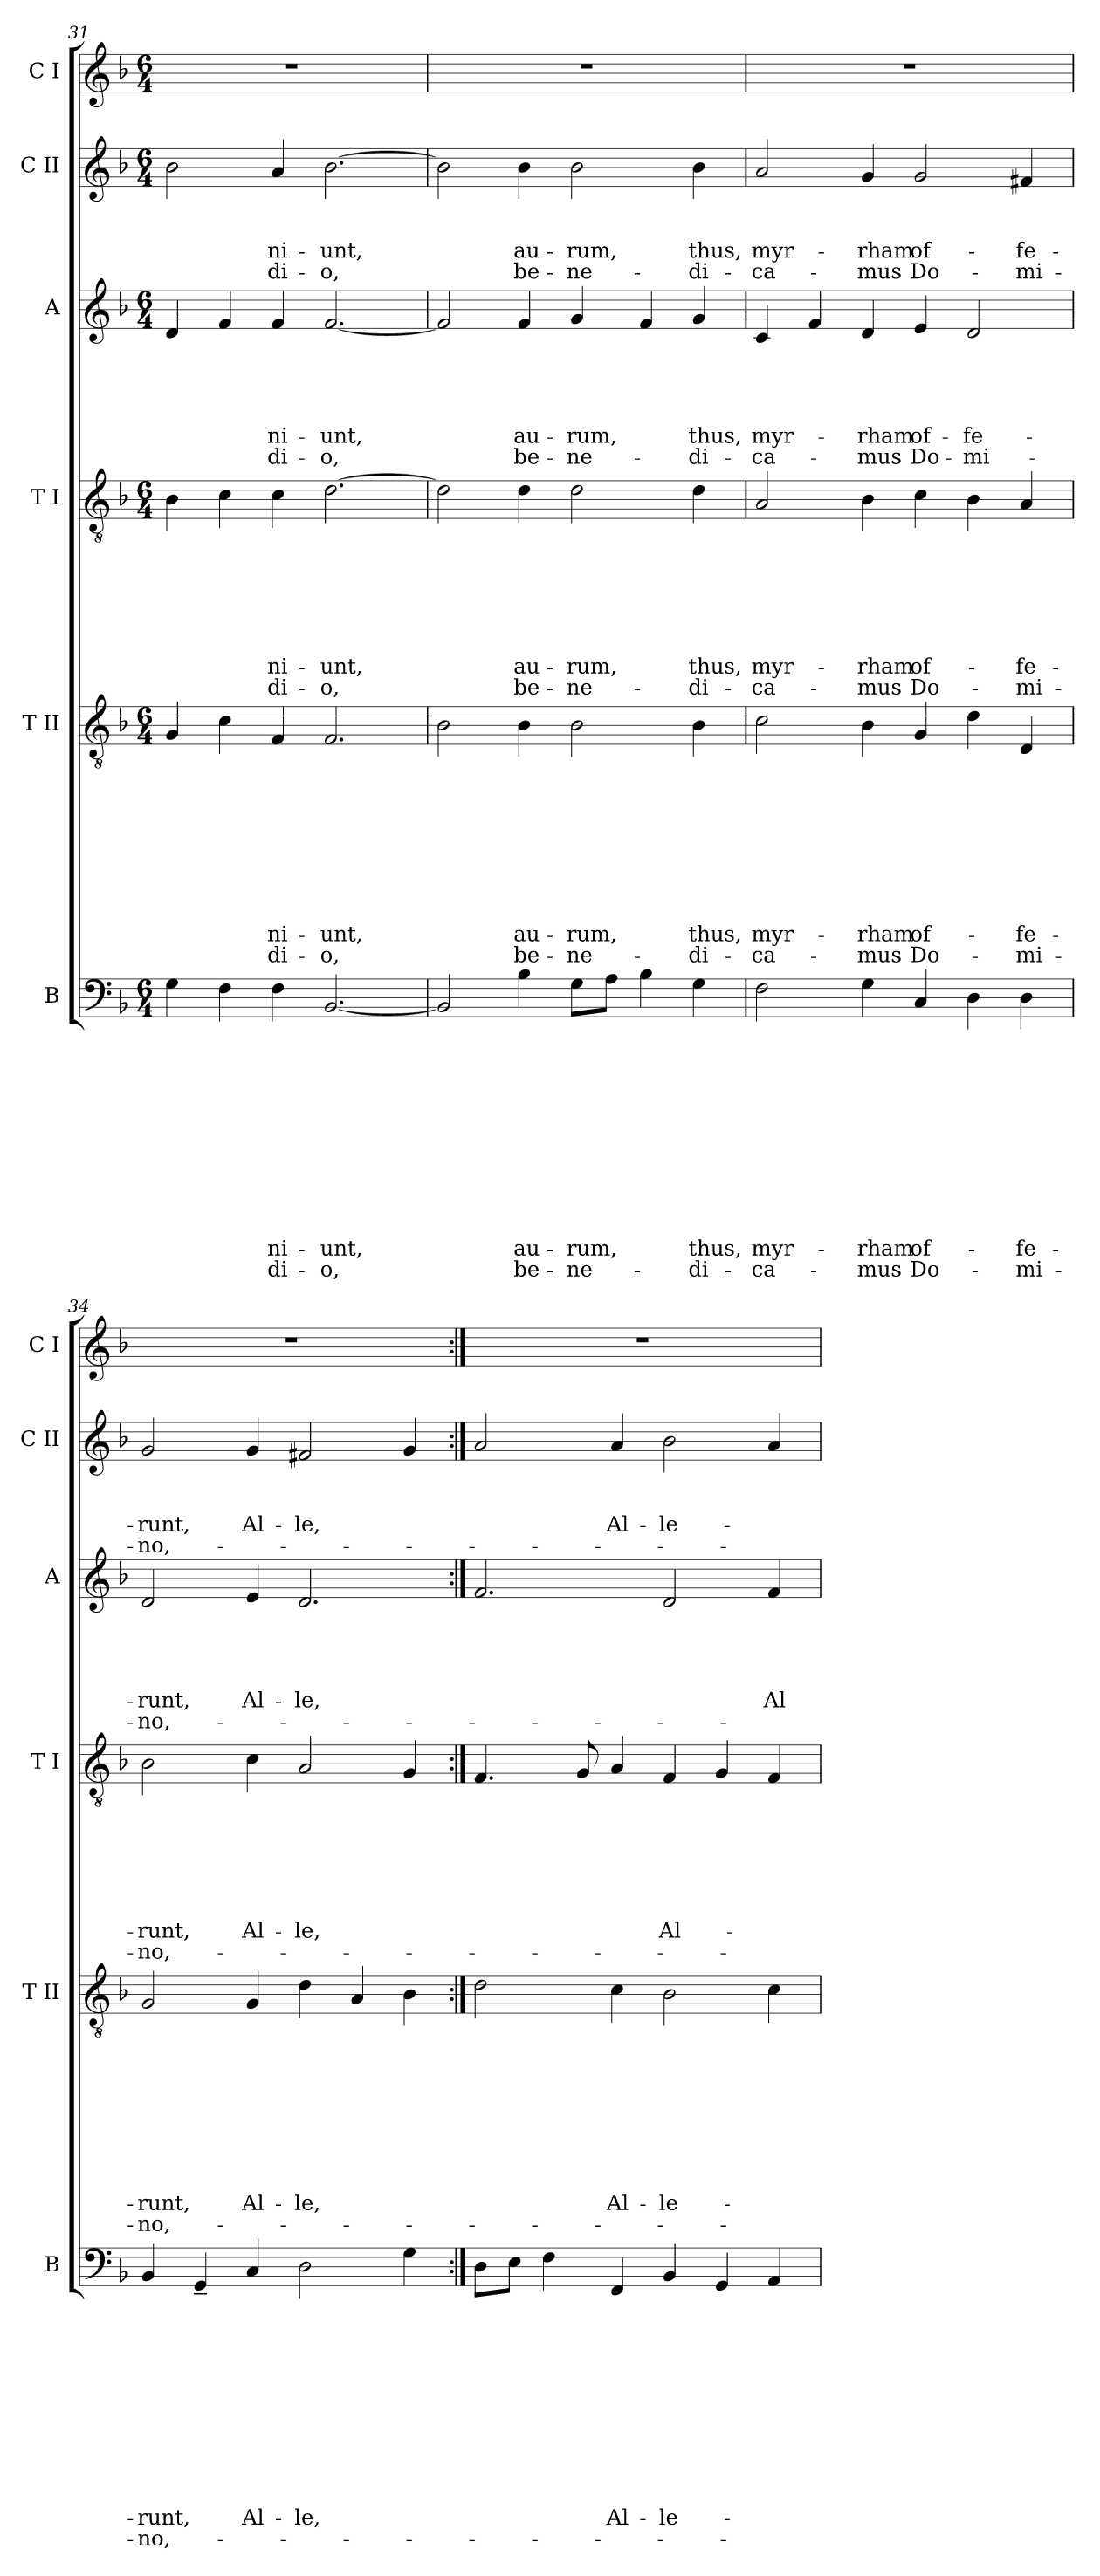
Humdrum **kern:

**kern	**text	**text	**text	**text	**text	**text	**text	**text	**text	**text	**text	**text	**kern	**text	**text	**text	**text	**text	**text	**text	**text	**text	**text	**kern	**text	**text	**text	**text	**text	**text	**text	**text	**kern	**text	**text	**text	**text	**text	**text	**kern	**text	**text	**text	**text	**kern
*part6	*part6	*part6	*part6	*part6	*part6	*part6	*part6	*part6	*part6	*part6	*part6	*part6	*part5	*part5	*part5	*part5	*part5	*part5	*part5	*part5	*part5	*part5	*part5	*part4	*part4	*part4	*part4	*part4	*part4	*part4	*part4	*part4	*part3	*part3	*part3	*part3	*part3	*part3	*part3	*part2	*part2	*part2	*part2	*part2	*part1
*staff6	*staff6	*staff6	*staff6	*staff6	*staff6	*staff6	*staff6	*staff6	*staff6	*staff6	*staff6	*staff6	*staff5	*staff5	*staff5	*staff5	*staff5	*staff5	*staff5	*staff5	*staff5	*staff5	*staff5	*staff4	*staff4	*staff4	*staff4	*staff4	*staff4	*staff4	*staff4	*staff4	*staff3	*staff3	*staff3	*staff3	*staff3	*staff3	*staff3	*staff2	*staff2	*staff2	*staff2	*staff2	*staff1
*I"B	*	*	*	*	*	*	*	*	*	*	*	*	*I"T II	*	*	*	*	*	*	*	*	*	*	*I"T I	*	*	*	*	*	*	*	*	*I"A	*	*	*	*	*	*	*I"C II	*	*	*	*	*I"C I
*I'B	*	*	*	*	*	*	*	*	*	*	*	*	*I'T II	*	*	*	*	*	*	*	*	*	*	*I'T I	*	*	*	*	*	*	*	*	*I'A	*	*	*	*	*	*	*I'C II	*	*	*	*	*I'C I
!!LO:PB:g=z
*clefF4	*	*	*	*	*	*	*	*	*	*	*	*	*clefGv2	*	*	*	*	*	*	*	*	*	*	*clefGv2	*	*	*	*	*	*	*	*	*clefG2	*	*	*	*	*	*	*clefG2	*	*	*	*	*clefG2
*k[b-]	*	*	*	*	*	*	*	*	*	*	*	*	*k[b-]	*	*	*	*	*	*	*	*	*	*	*k[b-]	*	*	*	*	*	*	*	*	*k[b-]	*	*	*	*	*	*	*k[b-]	*	*	*	*	*k[b-]
*F:	*	*	*	*	*	*	*	*	*	*	*	*	*F:	*	*	*	*	*	*	*	*	*	*	*F:	*	*	*	*	*	*	*	*	*F:	*	*	*	*	*	*	*F:	*	*	*	*	*F:
*M6/4	*	*	*	*	*	*	*	*	*	*	*	*	*M6/4	*	*	*	*	*	*	*	*	*	*	*M6/4	*	*	*	*	*	*	*	*	*M6/4	*	*	*	*	*	*	*M6/4	*	*	*	*	*M6/4
=31	=31	=31	=31	=31	=31	=31	=31	=31	=31	=31	=31	=31	=31	=31	=31	=31	=31	=31	=31	=31	=31	=31	=31	=31	=31	=31	=31	=31	=31	=31	=31	=31	=31	=31	=31	=31	=31	=31	=31	=31	=31	=31	=31	=31	=31
4G\	.	.	.	.	.	.	.	.	.	.	.	.	4G/	.	.	.	.	.	.	.	.	.	.	4B-\	.	.	.	.	.	.	.	.	4d/	.	.	.	.	.	.	2b-\	.	.	.	.	1.r
4F\	.	.	.	.	.	.	.	.	.	.	.	.	4c\	.	.	.	.	.	.	.	.	.	.	4c\	.	.	.	.	.	.	.	.	4f/	.	.	.	.	.	.	.	.	.	.	.	.
!	!	!	!	!	!	!	!	!	!	!	!LO:LY:b	!LO:LY:b	!	!	!	!	!	!	!	!	!	!LO:LY:b	!LO:LY:b	!	!	!	!	!	!	!	!LO:LY:b	!LO:LY:b	!	!	!	!	!	!LO:LY:b	!LO:LY:b	!	!	!	!LO:LY:b	!LO:LY:b	!
4F\	.	.	.	.	.	.	.	.	.	.	-ni-	-di-	4F/	.	.	.	.	.	.	.	.	-ni-	-di-	4c\	.	.	.	.	.	.	-ni-	-di-	4f/	.	.	.	.	-ni-	-di-	4a/	.	.	-ni-	-di-	.
!	!	!	!	!	!	!	!	!	!	!	!LO:LY:b	!LO:LY:b	!	!	!	!	!	!	!	!	!	!LO:LY:b	!LO:LY:b	!	!	!	!	!	!	!	!LO:LY:b	!LO:LY:b	!	!	!	!	!	!LO:LY:b	!LO:LY:b	!	!	!	!LO:LY:b	!LO:LY:b	!
[<2.BB-/	.	.	.	.	.	.	.	.	.	.	-unt,	-o,	2.F/	.	.	.	.	.	.	.	.	-unt,	-o,	[>2.d\	.	.	.	.	.	.	-unt,	-o,	[<2.f/	.	.	.	.	-unt,	-o,	[>2.b-\	.	.	-unt,	-o,	.
=32	=32	=32	=32	=32	=32	=32	=32	=32	=32	=32	=32	=32	=32	=32	=32	=32	=32	=32	=32	=32	=32	=32	=32	=32	=32	=32	=32	=32	=32	=32	=32	=32	=32	=32	=32	=32	=32	=32	=32	=32	=32	=32	=32	=32	=32
2BB-/]	.	.	.	.	.	.	.	.	.	.	.	.	2B-\	.	.	.	.	.	.	.	.	.	.	2d\]	.	.	.	.	.	.	.	.	2f/]	.	.	.	.	.	.	2b-\]	.	.	.	.	1.r
!	!	!	!	!	!	!	!	!	!	!	!LO:LY:b	!LO:LY:b	!	!	!	!	!	!	!	!	!	!LO:LY:b	!LO:LY:b	!	!	!	!	!	!	!	!LO:LY:b	!LO:LY:b	!	!	!	!	!	!LO:LY:b	!LO:LY:b	!	!	!	!LO:LY:b	!LO:LY:b	!
4B-\	.	.	.	.	.	.	.	.	.	.	au-	be-	4B-\	.	.	.	.	.	.	.	.	au-	be-	4d\	.	.	.	.	.	.	au-	be-	4f/	.	.	.	.	au-	be-	4b-\	.	.	au-	be-	.
!	!	!	!	!	!	!	!	!	!	!	!LO:LY:b	!LO:LY:b	!	!	!	!	!	!	!	!	!	!LO:LY:b	!LO:LY:b	!	!	!	!	!	!	!	!LO:LY:b	!LO:LY:b	!	!	!	!	!	!LO:LY:b	!LO:LY:b	!	!	!	!LO:LY:b	!LO:LY:b	!
8G\L	.	.	.	.	.	.	.	.	.	.	-rum,	-ne-	2B-\	.	.	.	.	.	.	.	.	-rum,	-ne-	2d\	.	.	.	.	.	.	-rum,	-ne-	4g/	.	.	.	.	-rum,	-ne-	2b-\	.	.	-rum,	-ne-	.
8A\J	.	.	.	.	.	.	.	.	.	.	.	.	.	.	.	.	.	.	.	.	.	.	.	.	.	.	.	.	.	.	.	.	.	.	.	.	.	.	.	.	.	.	.	.	.
4B-\	.	.	.	.	.	.	.	.	.	.	.	.	.	.	.	.	.	.	.	.	.	.	.	.	.	.	.	.	.	.	.	.	4f/	.	.	.	.	.	.	.	.	.	.	.	.
!	!	!	!	!	!	!	!	!	!	!	!LO:LY:b	!LO:LY:b	!	!	!	!	!	!	!	!	!	!LO:LY:b	!LO:LY:b	!	!	!	!	!	!	!	!LO:LY:b	!LO:LY:b	!	!	!	!	!	!LO:LY:b	!LO:LY:b	!	!	!	!LO:LY:b	!LO:LY:b	!
4G\	.	.	.	.	.	.	.	.	.	.	thus,	-di-	4B-\	.	.	.	.	.	.	.	.	thus,	-di-	4d\	.	.	.	.	.	.	thus,	-di-	4g/	.	.	.	.	thus,	-di-	4b-\	.	.	thus,	-di-	.
=33	=33	=33	=33	=33	=33	=33	=33	=33	=33	=33	=33	=33	=33	=33	=33	=33	=33	=33	=33	=33	=33	=33	=33	=33	=33	=33	=33	=33	=33	=33	=33	=33	=33	=33	=33	=33	=33	=33	=33	=33	=33	=33	=33	=33	=33
!	!	!	!	!	!	!	!	!	!	!	!LO:LY:b	!LO:LY:b	!	!	!	!	!	!	!	!	!	!LO:LY:b	!LO:LY:b	!	!	!	!	!	!	!	!LO:LY:b	!LO:LY:b	!	!	!	!	!	!LO:LY:b	!LO:LY:b	!	!	!	!LO:LY:b	!LO:LY:b	!
2F\	.	.	.	.	.	.	.	.	.	.	myr-	-ca-	2c\	.	.	.	.	.	.	.	.	myr-	-ca-	2A/	.	.	.	.	.	.	myr-	-ca-	4c/	.	.	.	.	myr-	-ca-	2a/	.	.	myr-	-ca-	1.r
.	.	.	.	.	.	.	.	.	.	.	.	.	.	.	.	.	.	.	.	.	.	.	.	.	.	.	.	.	.	.	.	.	4f/	.	.	.	.	.	.	.	.	.	.	.	.
!	!	!	!	!	!	!	!	!	!	!	!LO:LY:b	!LO:LY:b	!	!	!	!	!	!	!	!	!	!LO:LY:b	!LO:LY:b	!	!	!	!	!	!	!	!LO:LY:b	!LO:LY:b	!	!	!	!	!	!LO:LY:b	!LO:LY:b	!	!	!	!LO:LY:b	!LO:LY:b	!
4G\	.	.	.	.	.	.	.	.	.	.	-rham	-mus	4B-\	.	.	.	.	.	.	.	.	-rham	-mus	4B-\	.	.	.	.	.	.	-rham	-mus	4d/	.	.	.	.	-rham	-mus	4g/	.	.	-rham	-mus	.
!	!	!	!	!	!	!	!	!	!	!	!LO:LY:b	!LO:LY:b	!	!	!	!	!	!	!	!	!	!LO:LY:b	!LO:LY:b	!	!	!	!	!	!	!	!LO:LY:b	!LO:LY:b	!	!	!	!	!	!LO:LY:b	!LO:LY:b	!	!	!	!LO:LY:b	!LO:LY:b	!
4C/	.	.	.	.	.	.	.	.	.	.	of-	Do-	4G/	.	.	.	.	.	.	.	.	of-	Do-	4c\	.	.	.	.	.	.	of-	Do-	4e/	.	.	.	.	of-	Do-	2g/	.	.	of-	Do-	.
!	!	!	!	!	!	!	!	!	!	!	!	!	!	!	!	!	!	!	!	!	!	!	!	!	!	!	!	!	!	!	!	!	!	!	!	!	!	!LO:LY:b	!LO:LY:b	!	!	!	!	!	!
4D\	.	.	.	.	.	.	.	.	.	.	.	.	4d\	.	.	.	.	.	.	.	.	.	.	4B-\	.	.	.	.	.	.	.	.	2d/	.	.	.	.	-fe-	-mi-	.	.	.	.	.	.
!	!	!	!	!	!	!	!	!	!	!	!LO:LY:b	!LO:LY:b	!	!	!	!	!	!	!	!	!	!LO:LY:b	!LO:LY:b	!	!	!	!	!	!	!	!LO:LY:b	!LO:LY:b	!	!	!	!	!	!	!	!	!	!	!LO:LY:b	!LO:LY:b	!
4D\	.	.	.	.	.	.	.	.	.	.	-fe-	-mi-	4D/	.	.	.	.	.	.	.	.	-fe-	-mi-	4A/	.	.	.	.	.	.	-fe-	-mi-	.	.	.	.	.	.	.	4f#X/	.	.	-fe-	-mi-	.
=34	=34	=34	=34	=34	=34	=34	=34	=34	=34	=34	=34	=34	=34	=34	=34	=34	=34	=34	=34	=34	=34	=34	=34	=34	=34	=34	=34	=34	=34	=34	=34	=34	=34	=34	=34	=34	=34	=34	=34	=34	=34	=34	=34	=34	=34
!	!	!	!	!	!	!	!	!	!	!	!LO:LY:b	!LO:LY:b	!	!	!	!	!	!	!	!	!	!LO:LY:b	!LO:LY:b	!	!	!	!	!	!	!	!LO:LY:b	!LO:LY:b	!	!	!	!	!	!LO:LY:b	!LO:LY:b	!	!	!	!LO:LY:b	!LO:LY:b	!
4BB-/	.	.	.	.	.	.	.	.	.	.	-runt,	-no,-	2G/	.	.	.	.	.	.	.	.	-runt,	-no,-	2B-\	.	.	.	.	.	.	-runt,	-no,-	2d/	.	.	.	.	-runt,	-no,-	2g/	.	.	-runt,	-no,-	1.r
4GG~</	.	.	.	.	.	.	.	.	.	.	.	.	.	.	.	.	.	.	.	.	.	.	.	.	.	.	.	.	.	.	.	.	.	.	.	.	.	.	.	.	.	.	.	.	.
!	!	!	!	!	!	!	!	!	!	!	!LO:LY:b	!	!	!	!	!	!	!	!	!	!	!LO:LY:b	!	!	!	!	!	!	!	!	!LO:LY:b	!	!	!	!	!	!	!LO:LY:b	!	!	!	!	!LO:LY:b	!	!
4C/	.	.	.	.	.	.	.	.	.	.	Al-	.	4G/	.	.	.	.	.	.	.	.	Al-	.	4c\	.	.	.	.	.	.	Al-	.	4e/	.	.	.	.	Al-	.	4g/	.	.	Al-	.	.
!	!	!	!	!	!	!	!	!	!	!	!LO:LY:b	!	!	!	!	!	!	!	!	!	!	!LO:LY:b	!	!	!	!	!	!	!	!	!LO:LY:b	!	!	!	!	!	!	!LO:LY:b	!	!	!	!	!LO:LY:b	!	!
2D\	.	.	.	.	.	.	.	.	.	.	-le,	.	4d\	.	.	.	.	.	.	.	.	-le,	.	2A/	.	.	.	.	.	.	-le,	.	2.d/	.	.	.	.	-le,	.	2f#X/	.	.	-le,	.	.
.	.	.	.	.	.	.	.	.	.	.	.	.	4A/	.	.	.	.	.	.	.	.	.	.	.	.	.	.	.	.	.	.	.	.	.	.	.	.	.	.	.	.	.	.	.	.
4G\	.	.	.	.	.	.	.	.	.	.	.	.	4B-\	.	.	.	.	.	.	.	.	.	.	4G/	.	.	.	.	.	.	.	.	.	.	.	.	.	.	.	4g/	.	.	.	.	.
=35:|!	=35:|!	=35:|!	=35:|!	=35:|!	=35:|!	=35:|!	=35:|!	=35:|!	=35:|!	=35:|!	=35:|!	=35:|!	=35:|!	=35:|!	=35:|!	=35:|!	=35:|!	=35:|!	=35:|!	=35:|!	=35:|!	=35:|!	=35:|!	=35:|!	=35:|!	=35:|!	=35:|!	=35:|!	=35:|!	=35:|!	=35:|!	=35:|!	=35:|!	=35:|!	=35:|!	=35:|!	=35:|!	=35:|!	=35:|!	=35:|!	=35:|!	=35:|!	=35:|!	=35:|!	=35:|!
8D\L	.	.	.	.	.	.	.	.	.	.	.	.	2d\	.	.	.	.	.	.	.	.	.	.	4.F/	.	.	.	.	.	.	.	.	2.f/	.	.	.	.	.	.	2a/	.	.	.	.	1.r
8E\J	.	.	.	.	.	.	.	.	.	.	.	.	.	.	.	.	.	.	.	.	.	.	.	.	.	.	.	.	.	.	.	.	.	.	.	.	.	.	.	.	.	.	.	.	.
4F\	.	.	.	.	.	.	.	.	.	.	.	.	.	.	.	.	.	.	.	.	.	.	.	.	.	.	.	.	.	.	.	.	.	.	.	.	.	.	.	.	.	.	.	.	.
.	.	.	.	.	.	.	.	.	.	.	.	.	.	.	.	.	.	.	.	.	.	.	.	8G/	.	.	.	.	.	.	.	.	.	.	.	.	.	.	.	.	.	.	.	.	.
!	!	!	!	!	!	!	!	!	!	!	!LO:LY:b	!	!	!	!	!	!	!	!	!	!	!LO:LY:b	!	!	!	!	!	!	!	!	!	!	!	!	!	!	!	!	!	!	!	!	!LO:LY:b	!	!
4FF/	.	.	.	.	.	.	.	.	.	.	Al-	.	4c\	.	.	.	.	.	.	.	.	Al-	.	4A/	.	.	.	.	.	.	.	.	.	.	.	.	.	.	.	4a/	.	.	Al-	.	.
!	!	!	!	!	!	!	!	!	!	!	!LO:LY:b	!	!	!	!	!	!	!	!	!	!	!LO:LY:b	!	!	!	!	!	!	!	!	!LO:LY:b	!	!	!	!	!	!	!	!	!	!	!	!LO:LY:b	!	!
4BB-/	.	.	.	.	.	.	.	.	.	.	-le-	.	2B-\	.	.	.	.	.	.	.	.	-le-	.	4F/	.	.	.	.	.	.	Al-	.	2d/	.	.	.	.	.	.	2b-\	.	.	-le-	.	.
4GG/	.	.	.	.	.	.	.	.	.	.	.	.	.	.	.	.	.	.	.	.	.	.	.	4G/	.	.	.	.	.	.	.	.	.	.	.	.	.	.	.	.	.	.	.	.	.
!	!	!	!	!	!	!	!	!	!	!	!	!	!	!	!	!	!	!	!	!	!	!	!	!	!	!	!	!	!	!	!	!	!	!	!	!	!	!LO:LY:b	!	!	!	!	!	!	!
4AA/	.	.	.	.	.	.	.	.	.	.	.	.	4c\	.	.	.	.	.	.	.	.	.	.	4F/	.	.	.	.	.	.	.	.	4f/	.	.	.	.	Al-	.	4a/	.	.	.	.	.
=	=	=	=	=	=	=	=	=	=	=	=	=	=	=	=	=	=	=	=	=	=	=	=	=	=	=	=	=	=	=	=	=	=	=	=	=	=	=	=	=	=	=	=	=	=
*-	*-	*-	*-	*-	*-	*-	*-	*-	*-	*-	*-	*-	*-	*-	*-	*-	*-	*-	*-	*-	*-	*-	*-	*-	*-	*-	*-	*-	*-	*-	*-	*-	*-	*-	*-	*-	*-	*-	*-	*-	*-	*-	*-	*-	*-
